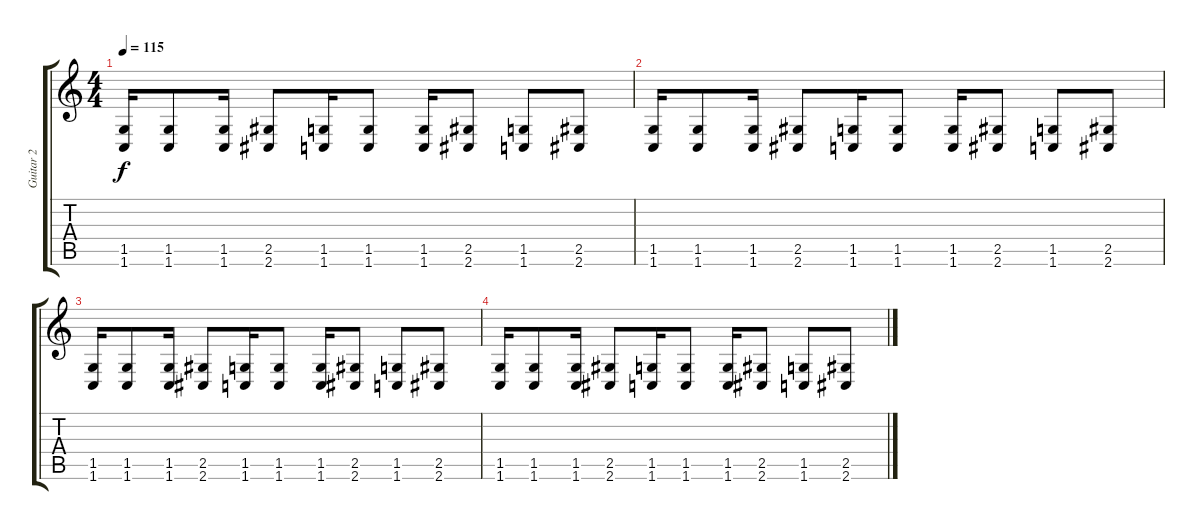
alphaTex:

\track ("Guitar 2" "Guitar 2") {instrument distortionguitar}
\staff {score tabs}
\tuning (Db4 Ab3 E3 B2 Gb2 B1) {hide}
\ts (4 4)
\tempo 115
\clef g2
\ks c
(1.5 1.6).16{dy f} (1.5 1.6).8 (1.5 1.6).16 (2.5 2.6).8 (1.5 1.6).16 (1.5 1.6).8 (1.5 1.6).16 (2.5 2.6).8 (1.5 1.6).8 (2.5 2.6).8 |
(1.5 1.6).16 (1.5 1.6).8 (1.5 1.6).16 (2.5 2.6).8 (1.5 1.6).16 (1.5 1.6).8 (1.5 1.6).16 (2.5 2.6).8 (1.5 1.6).8 (2.5 2.6).8 |
(1.5 1.6).16 (1.5 1.6).8 (1.5 1.6).16 (2.5 2.6).8 (1.5 1.6).16 (1.5 1.6).8 (1.5 1.6).16 (2.5 2.6).8 (1.5 1.6).8 (2.5 2.6).8 |
(1.5 1.6).16 (1.5 1.6).8 (1.5 1.6).16 (2.5 2.6).8 (1.5 1.6).16 (1.5 1.6).8 (1.5 1.6).16 (2.5 2.6).8 (1.5 1.6).8 (2.5 2.6).8
